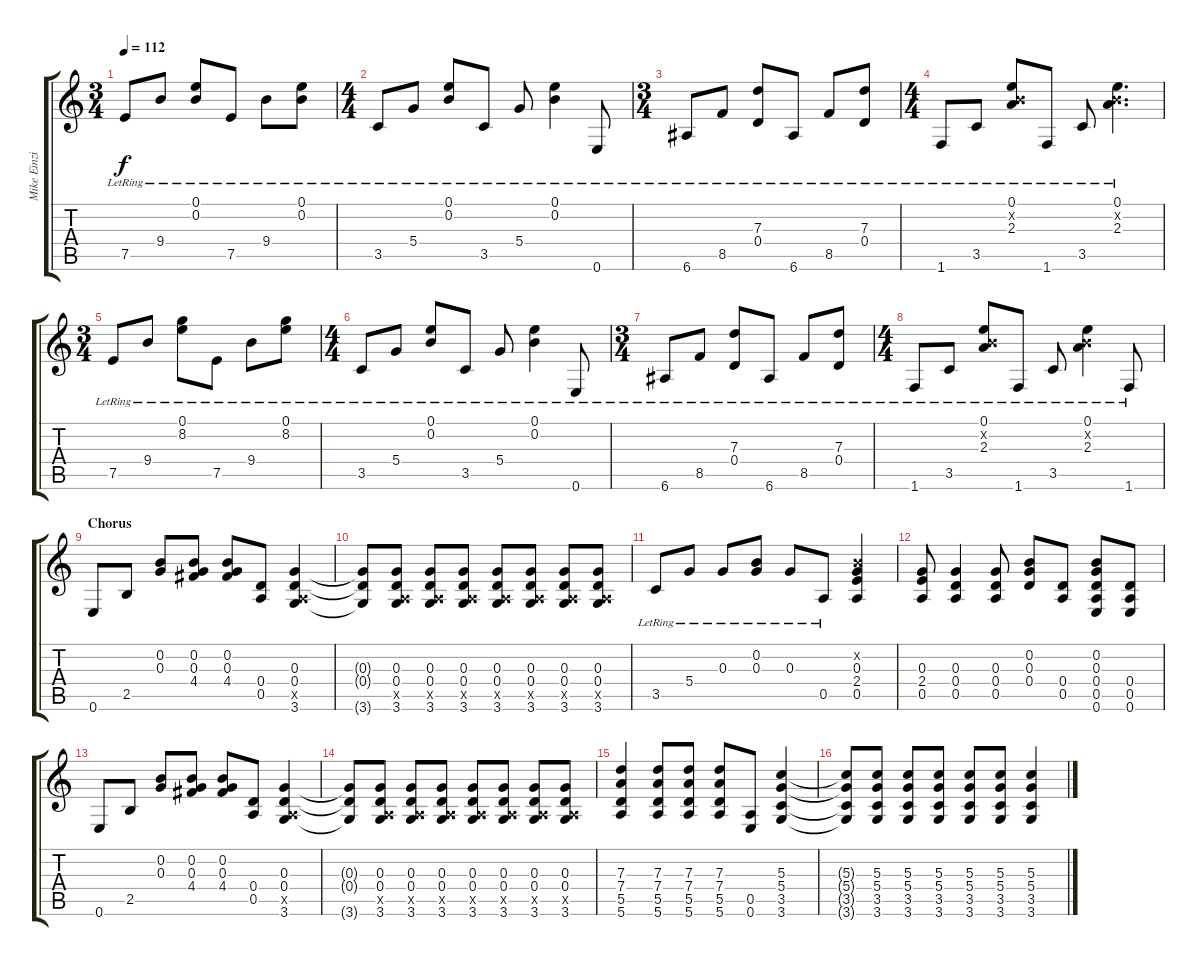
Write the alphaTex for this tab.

\track ("Mike Einzinger (guitar)" "Mike Einzi") {instrument acousticguitarsteel}
\staff {score tabs}
\tuning (E4 B3 G3 D3 A2 E2) {hide}
\ts (3 4)
\tempo 112
\clef g2
\ks c
7.5{lr}.8{dy f} 9.4{lr}.8 (0.1{lr} 0.2{lr}).8 7.5{lr}.8 9.4{lr}.8 (0.1{lr} 0.2{lr}).8 |
\ts (4 4)
3.5{lr}.8 5.4{lr}.8 (0.1{lr} 0.2{lr}).8 3.5{lr}.8 5.4{lr}.8 (0.1{lr} 0.2{lr}).4 0.6{lr}.8 |
\ts (3 4)
6.6{lr}.8 8.5{lr}.8 (7.3{lr} 0.4{lr}).8 6.6{lr}.8 8.5{lr}.8 (7.3{lr} 0.4{lr}).8 |
\ts (4 4)
1.6{lr}.8 3.5{lr}.8 (0.1{lr} 0.2{x} 2.3{lr}).8 1.6{lr}.8 3.5{lr}.8 (0.1{lr} 0.2{x} 2.3{lr}).4{d} |
\ts (3 4)
7.5{lr}.8 9.4{lr}.8 (0.1{lr} 8.2{lr}).8 7.5{lr}.8 9.4{lr}.8 (0.1{lr} 8.2{lr}).8 |
\ts (4 4)
3.5{lr}.8 5.4{lr}.8 (0.1{lr} 0.2{lr}).8 3.5{lr}.8 5.4{lr}.8 (0.1{lr} 0.2{lr}).4 0.6{lr}.8 |
\ts (3 4)
6.6{lr}.8 8.5{lr}.8 (7.3{lr} 0.4{lr}).8 6.6{lr}.8 8.5{lr}.8 (7.3{lr} 0.4{lr}).8 |
\ts (4 4)
1.6{lr}.8 3.5{lr}.8 (0.1{lr} 0.2{x} 2.3{lr}).8 1.6{lr}.8 3.5{lr}.8 (0.1{lr} 0.2{x} 2.3{lr}).4 1.6{lr}.8 |
\section ("" "Chorus")
0.6.8 2.5.8 (0.2 0.3).8 (0.2 0.3 4.4).8 (0.2 0.3 4.4).8 (0.4 0.5).8 (0.3 0.4 0.5{x} 3.6).4 |
(0.3{t} 0.4{t} 3.6{t}).8 (0.3 0.4 0.5{x} 3.6).8 (0.3 0.4 0.5{x} 3.6).8 (0.3 0.4 0.5{x} 3.6).8 (0.3 0.4 0.5{x} 3.6).8 (0.3 0.4 0.5{x} 3.6).8 (0.3 0.4 0.5{x} 3.6).8 (0.3 0.4 0.5{x} 3.6).8 |
3.5{lr}.8 5.4{lr}.8 0.3{lr}.8 (0.2{lr} 0.3{lr}).8 0.3{lr}.8 0.5{lr}.8 (0.2{x} 0.3 2.4 0.5).4 |
(0.3 2.4 0.5).8 (0.3 0.4 0.5).4 (0.3 0.4 0.5).8 (0.2 0.3 0.4).8 (0.4 0.5).8 (0.2 0.3 0.4 0.5 0.6).8 (0.4 0.5 0.6).8 |
0.6.8 2.5.8 (0.2 0.3).8 (0.2 0.3 4.4).8 (0.2 0.3 4.4).8 (0.4 0.5).8 (0.3 0.4 0.5{x} 3.6).4 |
(0.3{t} 0.4{t} 3.6{t}).8 (0.3 0.4 0.5{x} 3.6).8 (0.3 0.4 0.5{x} 3.6).8 (0.3 0.4 0.5{x} 3.6).8 (0.3 0.4 0.5{x} 3.6).8 (0.3 0.4 0.5{x} 3.6).8 (0.3 0.4 0.5{x} 3.6).8 (0.3 0.4 0.5{x} 3.6).8 |
(7.3 7.4 5.5 5.6).4 (7.3 7.4 5.5 5.6).8 (7.3 7.4 5.5 5.6).8 (7.3 7.4 5.5 5.6).8 (0.5 0.6).8 (5.3 5.4 3.5 3.6).4 |
(5.3{t} 5.4{t} 3.5{t} 3.6{t}).8 (5.3 5.4 3.5 3.6).8 (5.3 5.4 3.5 3.6).8 (5.3 5.4 3.5 3.6).8 (5.3 5.4 3.5 3.6).8 (5.3 5.4 3.5 3.6).8 (5.3 5.4 3.5 3.6).4
